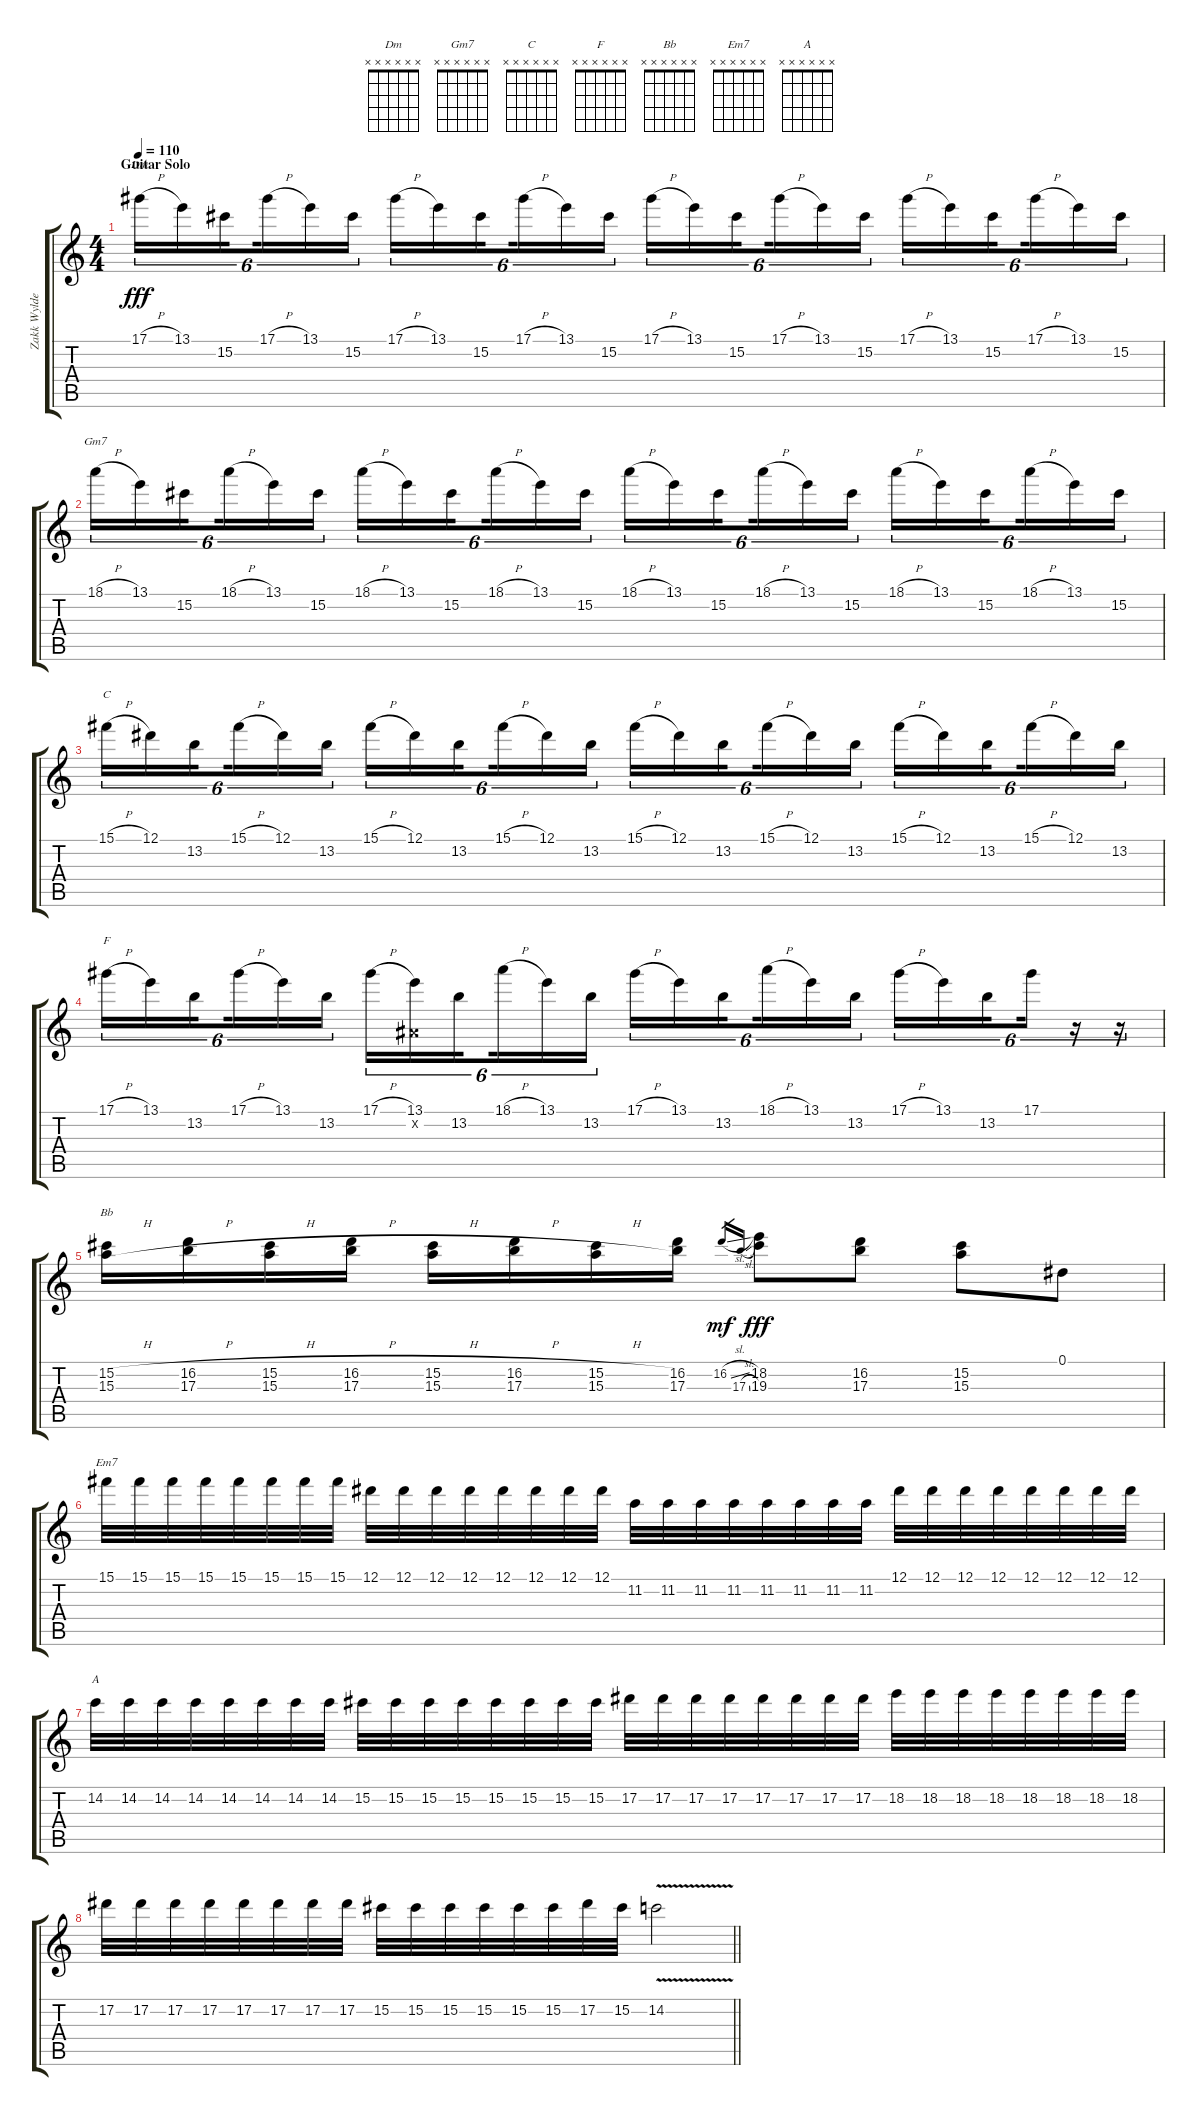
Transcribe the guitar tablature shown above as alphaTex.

\track ("Zakk Wylde" "Zakk Wylde") {instrument overdrivenguitar}
\staff {score tabs}
\tuning (Eb4 Bb3 Gb3 Db3 Ab2 Eb2) {hide}
\chord ("Dm" x x x x x x)
\chord ("Gm7" x x x x x x)
\chord ("C" x x x x x x)
\chord ("F" x x x x x x)
\chord ("Bb" x x x x x x)
\chord ("Em7" x x x x x x)
\chord ("A" x x x x x x)
\ts (4 4)
\section ("" "Guitar Solo")
\tempo 110
\clef g2
\ks c
17.1{h}.16{tu (6 4) ch "Dm" dy fff} 13.1.16{tu (6 4)} 15.2.16{tu (6 4) beam splitsecondary} 17.1{h}.16{tu (6 4)} 13.1.16{tu (6 4)} 15.2.16{tu (6 4)} 17.1{h}.16{tu (6 4)} 13.1.16{tu (6 4)} 15.2.16{tu (6 4) beam splitsecondary} 17.1{h}.16{tu (6 4)} 13.1.16{tu (6 4)} 15.2.16{tu (6 4)} 17.1{h}.16{tu (6 4)} 13.1.16{tu (6 4)} 15.2.16{tu (6 4) beam splitsecondary} 17.1{h}.16{tu (6 4)} 13.1.16{tu (6 4)} 15.2.16{tu (6 4)} 17.1{h}.16{tu (6 4)} 13.1.16{tu (6 4)} 15.2.16{tu (6 4) beam splitsecondary} 17.1{h}.16{tu (6 4)} 13.1.16{tu (6 4)} 15.2.16{tu (6 4)} |
18.1{h}.16{tu (6 4) ch "Gm7"} 13.1.16{tu (6 4)} 15.2.16{tu (6 4) beam splitsecondary} 18.1{h}.16{tu (6 4)} 13.1.16{tu (6 4)} 15.2.16{tu (6 4)} 18.1{h}.16{tu (6 4)} 13.1.16{tu (6 4)} 15.2.16{tu (6 4) beam splitsecondary} 18.1{h}.16{tu (6 4)} 13.1.16{tu (6 4)} 15.2.16{tu (6 4)} 18.1{h}.16{tu (6 4)} 13.1.16{tu (6 4)} 15.2.16{tu (6 4) beam splitsecondary} 18.1{h}.16{tu (6 4)} 13.1.16{tu (6 4)} 15.2.16{tu (6 4)} 18.1{h}.16{tu (6 4)} 13.1.16{tu (6 4)} 15.2.16{tu (6 4) beam splitsecondary} 18.1{h}.16{tu (6 4)} 13.1.16{tu (6 4)} 15.2.16{tu (6 4)} |
15.1{h}.16{tu (6 4) ch "C"} 12.1.16{tu (6 4)} 13.2.16{tu (6 4) beam splitsecondary} 15.1{h}.16{tu (6 4)} 12.1.16{tu (6 4)} 13.2.16{tu (6 4)} 15.1{h}.16{tu (6 4)} 12.1.16{tu (6 4)} 13.2.16{tu (6 4) beam splitsecondary} 15.1{h}.16{tu (6 4)} 12.1.16{tu (6 4)} 13.2.16{tu (6 4)} 15.1{h}.16{tu (6 4)} 12.1.16{tu (6 4)} 13.2.16{tu (6 4) beam splitsecondary} 15.1{h}.16{tu (6 4)} 12.1.16{tu (6 4)} 13.2.16{tu (6 4)} 15.1{h}.16{tu (6 4)} 12.1.16{tu (6 4)} 13.2.16{tu (6 4) beam splitsecondary} 15.1{h}.16{tu (6 4)} 12.1.16{tu (6 4)} 13.2.16{tu (6 4)} |
17.1{h}.16{tu (6 4) ch "F"} 13.1.16{tu (6 4)} 13.2.16{tu (6 4) beam splitsecondary} 17.1{h}.16{tu (6 4)} 13.1.16{tu (6 4)} 13.2.16{tu (6 4)} 17.1{h}.16{tu (6 4)} (13.1 0.2{x}).16{tu (6 4)} 13.2.16{tu (6 4) beam splitsecondary} 18.1{h}.16{tu (6 4)} 13.1.16{tu (6 4)} 13.2.16{tu (6 4)} 17.1{h}.16{tu (6 4)} 13.1.16{tu (6 4)} 13.2.16{tu (6 4) beam splitsecondary} 18.1{h}.16{tu (6 4)} 13.1.16{tu (6 4)} 13.2.16{tu (6 4)} 17.1{h}.16{tu (6 4)} 13.1.16{tu (6 4)} 13.2.16{tu (6 4) beam splitsecondary} 17.1.16{tu (6 4)} r.16{tu (6 4)} r.16{tu (6 4)} |
(15.2{h} 15.3{h}).16{ch "Bb"} (16.2{h} 17.3{h}).16 (15.2{h} 15.3{h}).16 (16.2{h} 17.3{h}).16 (15.2{h} 15.3{h}).16 (16.2{h} 17.3{h}).16 (15.2{h} 15.3{h}).16 (16.2 17.3).16 16.2{sl}.16{gr dy mf} 17.3{sl}.16{gr} (18.2 19.3).8{dy fff} (16.2 17.3).8 (15.2 15.3).8 0.1.8 |
15.1.32{ch "Em7"} 15.1.32 15.1.32 15.1.32 15.1.32 15.1.32 15.1.32 15.1.32 12.1.32 12.1.32 12.1.32 12.1.32 12.1.32 12.1.32 12.1.32 12.1.32 11.2.32 11.2.32 11.2.32 11.2.32 11.2.32 11.2.32 11.2.32 11.2.32 12.1.32 12.1.32 12.1.32 12.1.32 12.1.32 12.1.32 12.1.32 12.1.32 |
14.2.32{ch "A"} 14.2.32 14.2.32 14.2.32 14.2.32 14.2.32 14.2.32 14.2.32 15.2.32 15.2.32 15.2.32 15.2.32 15.2.32 15.2.32 15.2.32 15.2.32 17.2.32 17.2.32 17.2.32 17.2.32 17.2.32 17.2.32 17.2.32 17.2.32 18.2.32 18.2.32 18.2.32 18.2.32 18.2.32 18.2.32 18.2.32 18.2.32 |
\barLineRight lightlight
17.2.32 17.2.32 17.2.32 17.2.32 17.2.32 17.2.32 17.2.32 17.2.32 15.2.32 15.2.32 15.2.32 15.2.32 15.2.32 15.2.32 17.2.32 15.2.32 14.2{v}.2
